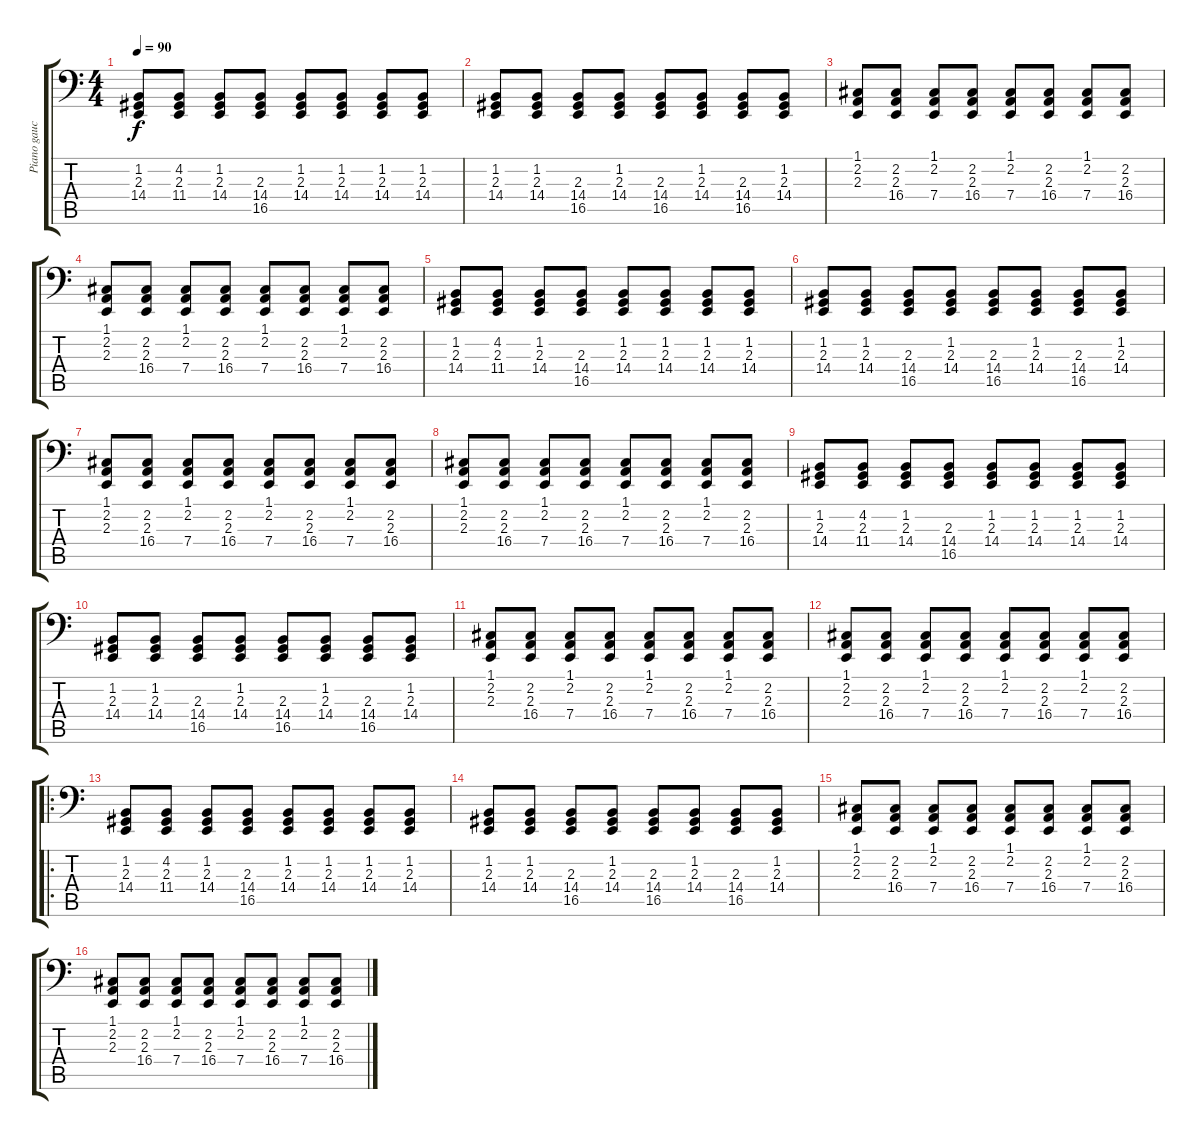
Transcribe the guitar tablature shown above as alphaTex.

\track ("Piano gauche" "Piano gauc") {instrument acousticgrandpiano}
\staff {score tabs}
\tuning (C3 G2 D2 A1 E1 B0) {hide}
\ts (4 4)
\tempo 90
\clef f4
\ks c
(1.2 2.3 14.4).8{dy f instrument acousticgrandpiano} (4.2 2.3 11.4).8 (1.2 2.3 14.4).8 (2.3 14.4 16.5).8 (1.2 2.3 14.4).8 (1.2 2.3 14.4).8 (1.2 2.3 14.4).8 (1.2 2.3 14.4).8 |
(1.2 2.3 14.4).8 (1.2 2.3 14.4).8 (2.3 14.4 16.5).8 (1.2 2.3 14.4).8 (2.3 14.4 16.5).8 (1.2 2.3 14.4).8 (2.3 14.4 16.5).8 (1.2 2.3 14.4).8 |
(1.1 2.2 2.3).8 (2.2 2.3 16.4).8 (1.1 2.2 7.4).8 (2.2 2.3 16.4).8 (1.1 2.2 7.4).8 (2.2 2.3 16.4).8 (1.1 2.2 7.4).8 (2.2 2.3 16.4).8 |
(1.1 2.2 2.3).8 (2.2 2.3 16.4).8 (1.1 2.2 7.4).8 (2.2 2.3 16.4).8 (1.1 2.2 7.4).8 (2.2 2.3 16.4).8 (1.1 2.2 7.4).8 (2.2 2.3 16.4).8 |
(1.2 2.3 14.4).8 (4.2 2.3 11.4).8 (1.2 2.3 14.4).8 (2.3 14.4 16.5).8 (1.2 2.3 14.4).8 (1.2 2.3 14.4).8 (1.2 2.3 14.4).8 (1.2 2.3 14.4).8 |
(1.2 2.3 14.4).8 (1.2 2.3 14.4).8 (2.3 14.4 16.5).8 (1.2 2.3 14.4).8 (2.3 14.4 16.5).8 (1.2 2.3 14.4).8 (2.3 14.4 16.5).8 (1.2 2.3 14.4).8 |
(1.1 2.2 2.3).8 (2.2 2.3 16.4).8 (1.1 2.2 7.4).8 (2.2 2.3 16.4).8 (1.1 2.2 7.4).8 (2.2 2.3 16.4).8 (1.1 2.2 7.4).8 (2.2 2.3 16.4).8 |
(1.1 2.2 2.3).8 (2.2 2.3 16.4).8 (1.1 2.2 7.4).8 (2.2 2.3 16.4).8 (1.1 2.2 7.4).8 (2.2 2.3 16.4).8 (1.1 2.2 7.4).8 (2.2 2.3 16.4).8 |
(1.2 2.3 14.4).8 (4.2 2.3 11.4).8 (1.2 2.3 14.4).8 (2.3 14.4 16.5).8 (1.2 2.3 14.4).8 (1.2 2.3 14.4).8 (1.2 2.3 14.4).8 (1.2 2.3 14.4).8 |
(1.2 2.3 14.4).8 (1.2 2.3 14.4).8 (2.3 14.4 16.5).8 (1.2 2.3 14.4).8 (2.3 14.4 16.5).8 (1.2 2.3 14.4).8 (2.3 14.4 16.5).8 (1.2 2.3 14.4).8 |
(1.1 2.2 2.3).8 (2.2 2.3 16.4).8 (1.1 2.2 7.4).8 (2.2 2.3 16.4).8 (1.1 2.2 7.4).8 (2.2 2.3 16.4).8 (1.1 2.2 7.4).8 (2.2 2.3 16.4).8 |
(1.1 2.2 2.3).8 (2.2 2.3 16.4).8 (1.1 2.2 7.4).8 (2.2 2.3 16.4).8 (1.1 2.2 7.4).8 (2.2 2.3 16.4).8 (1.1 2.2 7.4).8 (2.2 2.3 16.4).8 |
\ro
(1.2 2.3 14.4).8 (4.2 2.3 11.4).8 (1.2 2.3 14.4).8 (2.3 14.4 16.5).8 (1.2 2.3 14.4).8 (1.2 2.3 14.4).8 (1.2 2.3 14.4).8 (1.2 2.3 14.4).8 |
(1.2 2.3 14.4).8 (1.2 2.3 14.4).8 (2.3 14.4 16.5).8 (1.2 2.3 14.4).8 (2.3 14.4 16.5).8 (1.2 2.3 14.4).8 (2.3 14.4 16.5).8 (1.2 2.3 14.4).8 |
(1.1 2.2 2.3).8 (2.2 2.3 16.4).8 (1.1 2.2 7.4).8 (2.2 2.3 16.4).8 (1.1 2.2 7.4).8 (2.2 2.3 16.4).8 (1.1 2.2 7.4).8 (2.2 2.3 16.4).8 |
(1.1 2.2 2.3).8 (2.2 2.3 16.4).8 (1.1 2.2 7.4).8 (2.2 2.3 16.4).8 (1.1 2.2 7.4).8 (2.2 2.3 16.4).8 (1.1 2.2 7.4).8 (2.2 2.3 16.4).8
